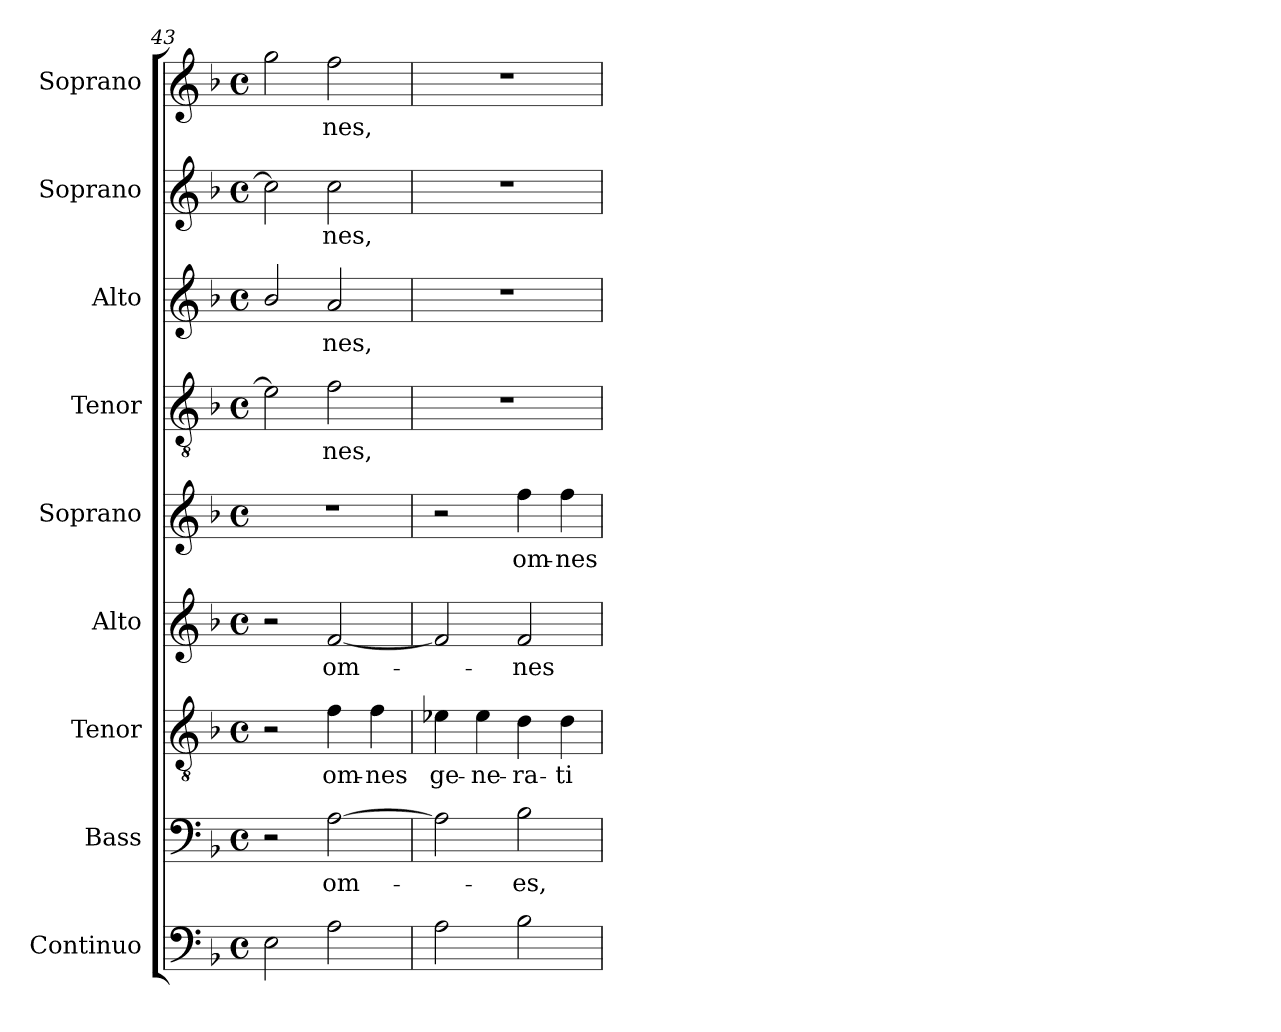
**kern	**kern	**text	**kern	**text	**kern	**text	**kern	**text	**kern	**text	**kern	**text	**kern	**text	**kern	**text
*part9	*part8	*part8	*part7	*part7	*part6	*part6	*part5	*part5	*part4	*part4	*part3	*part3	*part2	*part2	*part1	*part1
*staff9	*staff8	*staff8	*staff7	*staff7	*staff6	*staff6	*staff5	*staff5	*staff4	*staff4	*staff3	*staff3	*staff2	*staff2	*staff1	*staff1
*I"Continuo	*I"Bass	*	*I"Tenor	*	*I"Alto	*	*I"Soprano	*	*I"Tenor	*	*I"Alto	*	*I"Soprano	*	*I"Soprano	*
*I'Cont.	*I'B.	*	*I'T.	*	*I'A.	*	*I'S.	*	*I'T.	*	*I'A.	*	*I'S.	*	*I'S.	*
*clefF4	*clefF4	*	*clefGv2	*	*clefG2	*	*clefG2	*	*clefGv2	*	*clefG2	*	*clefG2	*	*clefG2	*
*	*	*	*ITrd7c12	*	*	*	*	*	*ITrd7c12	*	*	*	*	*	*	*
*k[b-]	*k[b-]	*	*k[b-]	*	*k[b-]	*	*k[b-]	*	*k[b-]	*	*k[b-]	*	*k[b-]	*	*k[b-]	*
*F:	*F:	*	*F:	*	*F:	*	*F:	*	*F:	*	*F:	*	*F:	*	*F:	*
*M4/4	*M4/4	*	*M4/4	*	*M4/4	*	*M4/4	*	*M4/4	*	*M4/4	*	*M4/4	*	*M4/4	*
*met(c)	*met(c)	*	*met(c)	*	*met(c)	*	*met(c)	*	*met(c)	*	*met(c)	*	*met(c)	*	*met(c)	*
=43	=43	=43	=43	=43	=43	=43	=43	=43	=43	=43	=43	=43	=43	=43	=43	=43
2Ei\	2r	.	2r	.	2r	.	1r	.	2Ei\]	.	2b-i/	.	2cci\]	.	2ggi\	.
!	!	!LO:LY:b:color=#000000	!	!	!	!	!	!	!	!	!	!	!	!	!	!
!	!	!	!	!LO:LY:b:color=#000000	!	!	!	!	!	!	!	!	!	!	!	!
!	!	!	!	!	!	!LO:LY:b:color=#000000	!	!	!	!	!	!	!	!	!	!
!	!	!	!	!	!	!	!	!	!	!LO:LY:b:color=#000000	!	!	!	!	!	!
!	!	!	!	!	!	!	!	!	!	!	!	!LO:LY:b:color=#000000	!	!	!	!
!	!	!	!	!	!	!	!	!	!	!	!	!	!	!LO:LY:b:color=#000000	!	!
!	!	!	!	!	!	!	!	!	!	!	!	!	!	!	!	!LO:LY:b:color=#000000
2Ai\	[>2Ai\	om-	4Fi\	om-	[<2fi/	om-	.	.	2Fi\	-nes,	2ai/	-nes,	2cci\	-nes,	2ffi\	-nes,
!	!	!	!	!LO:LY:b:color=#000000	!	!	!	!	!	!	!	!	!	!	!	!
.	.	.	4Fi\	-nes	.	.	.	.	.	.	.	.	.	.	.	.
=44	=44	=44	=44	=44	=44	=44	=44	=44	=44	=44	=44	=44	=44	=44	=44	=44
!	!	!	!	!LO:LY:b:color=#000000	!	!	!	!	!	!	!	!	!	!	!	!
2Ai\	2Ai\]	.	4E-Xi\	ge-	2fi/]	.	2r	.	1r	.	1r	.	1r	.	1r	.
!	!	!	!	!LO:LY:b:color=#000000	!	!	!	!	!	!	!	!	!	!	!	!
.	.	.	4E-i\	-ne-	.	.	.	.	.	.	.	.	.	.	.	.
!	!	!LO:LY:b:color=#000000	!	!	!	!	!	!	!	!	!	!	!	!	!	!
!	!	!	!	!LO:LY:b:color=#000000	!	!	!	!	!	!	!	!	!	!	!	!
!	!	!	!	!	!	!LO:LY:b:color=#000000	!	!	!	!	!	!	!	!	!	!
!	!	!	!	!	!	!	!	!LO:LY:b:color=#000000	!	!	!	!	!	!	!	!
2B-i\	2B-i\	-es,	4Di\	-ra-	2fi/	-nes	4ffi\	om-	.	.	.	.	.	.	.	.
!	!	!	!	!LO:LY:b:color=#000000	!	!	!	!	!	!	!	!	!	!	!	!
!	!	!	!	!	!	!	!	!LO:LY:b:color=#000000	!	!	!	!	!	!	!	!
.	.	.	4Di\	-ti-	.	.	4ffi\	-nes	.	.	.	.	.	.	.	.
=	=	=	=	=	=	=	=	=	=	=	=	=	=	=	=	=
*-	*-	*-	*-	*-	*-	*-	*-	*-	*-	*-	*-	*-	*-	*-	*-	*-
